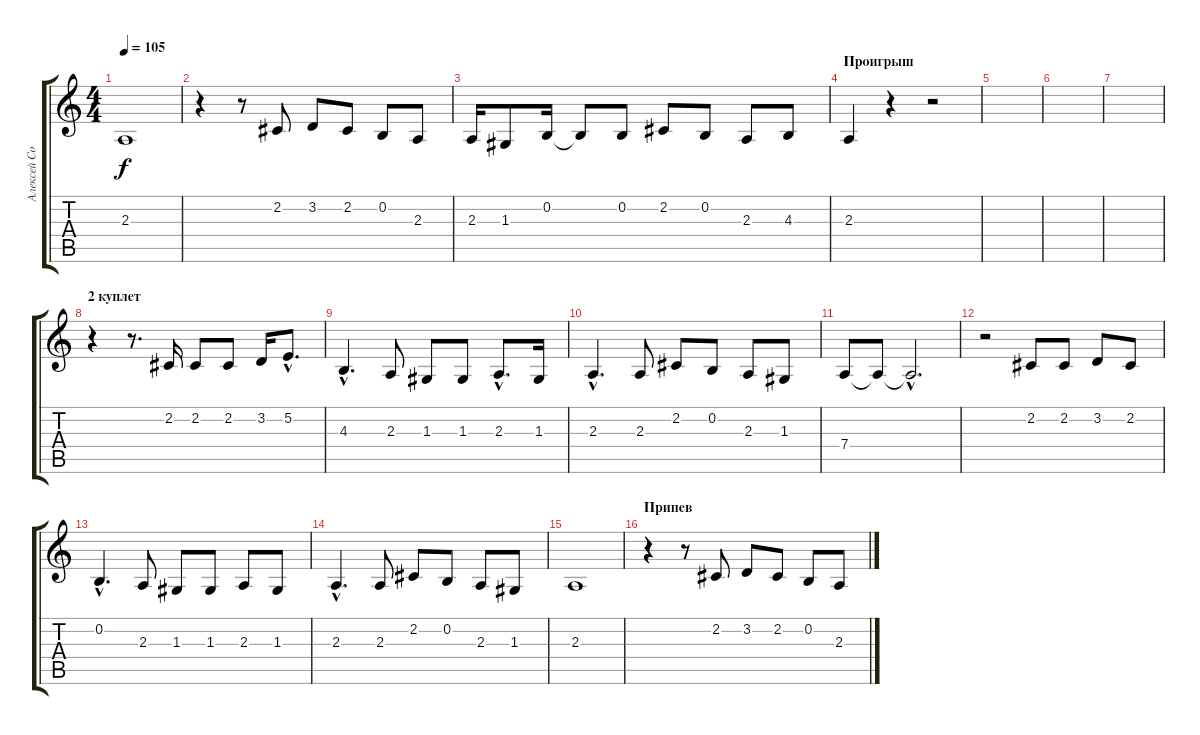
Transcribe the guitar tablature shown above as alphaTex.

\track ("Алексей Соловьёв (Вокал)" "Алексей Со") {instrument altosax}
\staff {score tabs}
\tuning (E4 B3 G3 D3 A2 E2) {hide}
\ts (4 4)
\tempo 105
\clef g2
\ks c
2.3.1{dy f} |
r.4 r.8 2.2.8 3.2.8 2.2.8 0.2.8 2.3.8 |
2.3.16 1.3.8 0.2.16 0.2{t}.8 0.2.8 2.2.8 0.2.8 2.3.8 4.3.8 |
\section ("" "Проигрыш")
2.3.4 r.4 r.2 |
|
|
|
\section ("" "2 куплет")
r.4 r.8{d} 2.2.16 2.2.8 2.2.8 3.2.16 5.2{hac}.8{d} |
4.3{hac}.4{d} 2.3.8 1.3.8 1.3.8 2.3{hac}.8{d} 1.3.16 |
2.3{hac}.4{d} 2.3.8 2.2.8 0.2.8 2.3.8 1.3.8 |
7.4.8 7.4{t}.8 7.4{hac t}.2{d} |
r.2 2.2.8 2.2.8 3.2.8 2.2.8 |
0.2{hac}.4{d} 2.3.8 1.3.8 1.3.8 2.3.8 1.3.8 |
2.3{hac}.4{d} 2.3.8 2.2.8 0.2.8 2.3.8 1.3.8 |
2.3.1 |
\section ("" "Припев")
r.4 r.8 2.2.8 3.2.8 2.2.8 0.2.8 2.3.8
